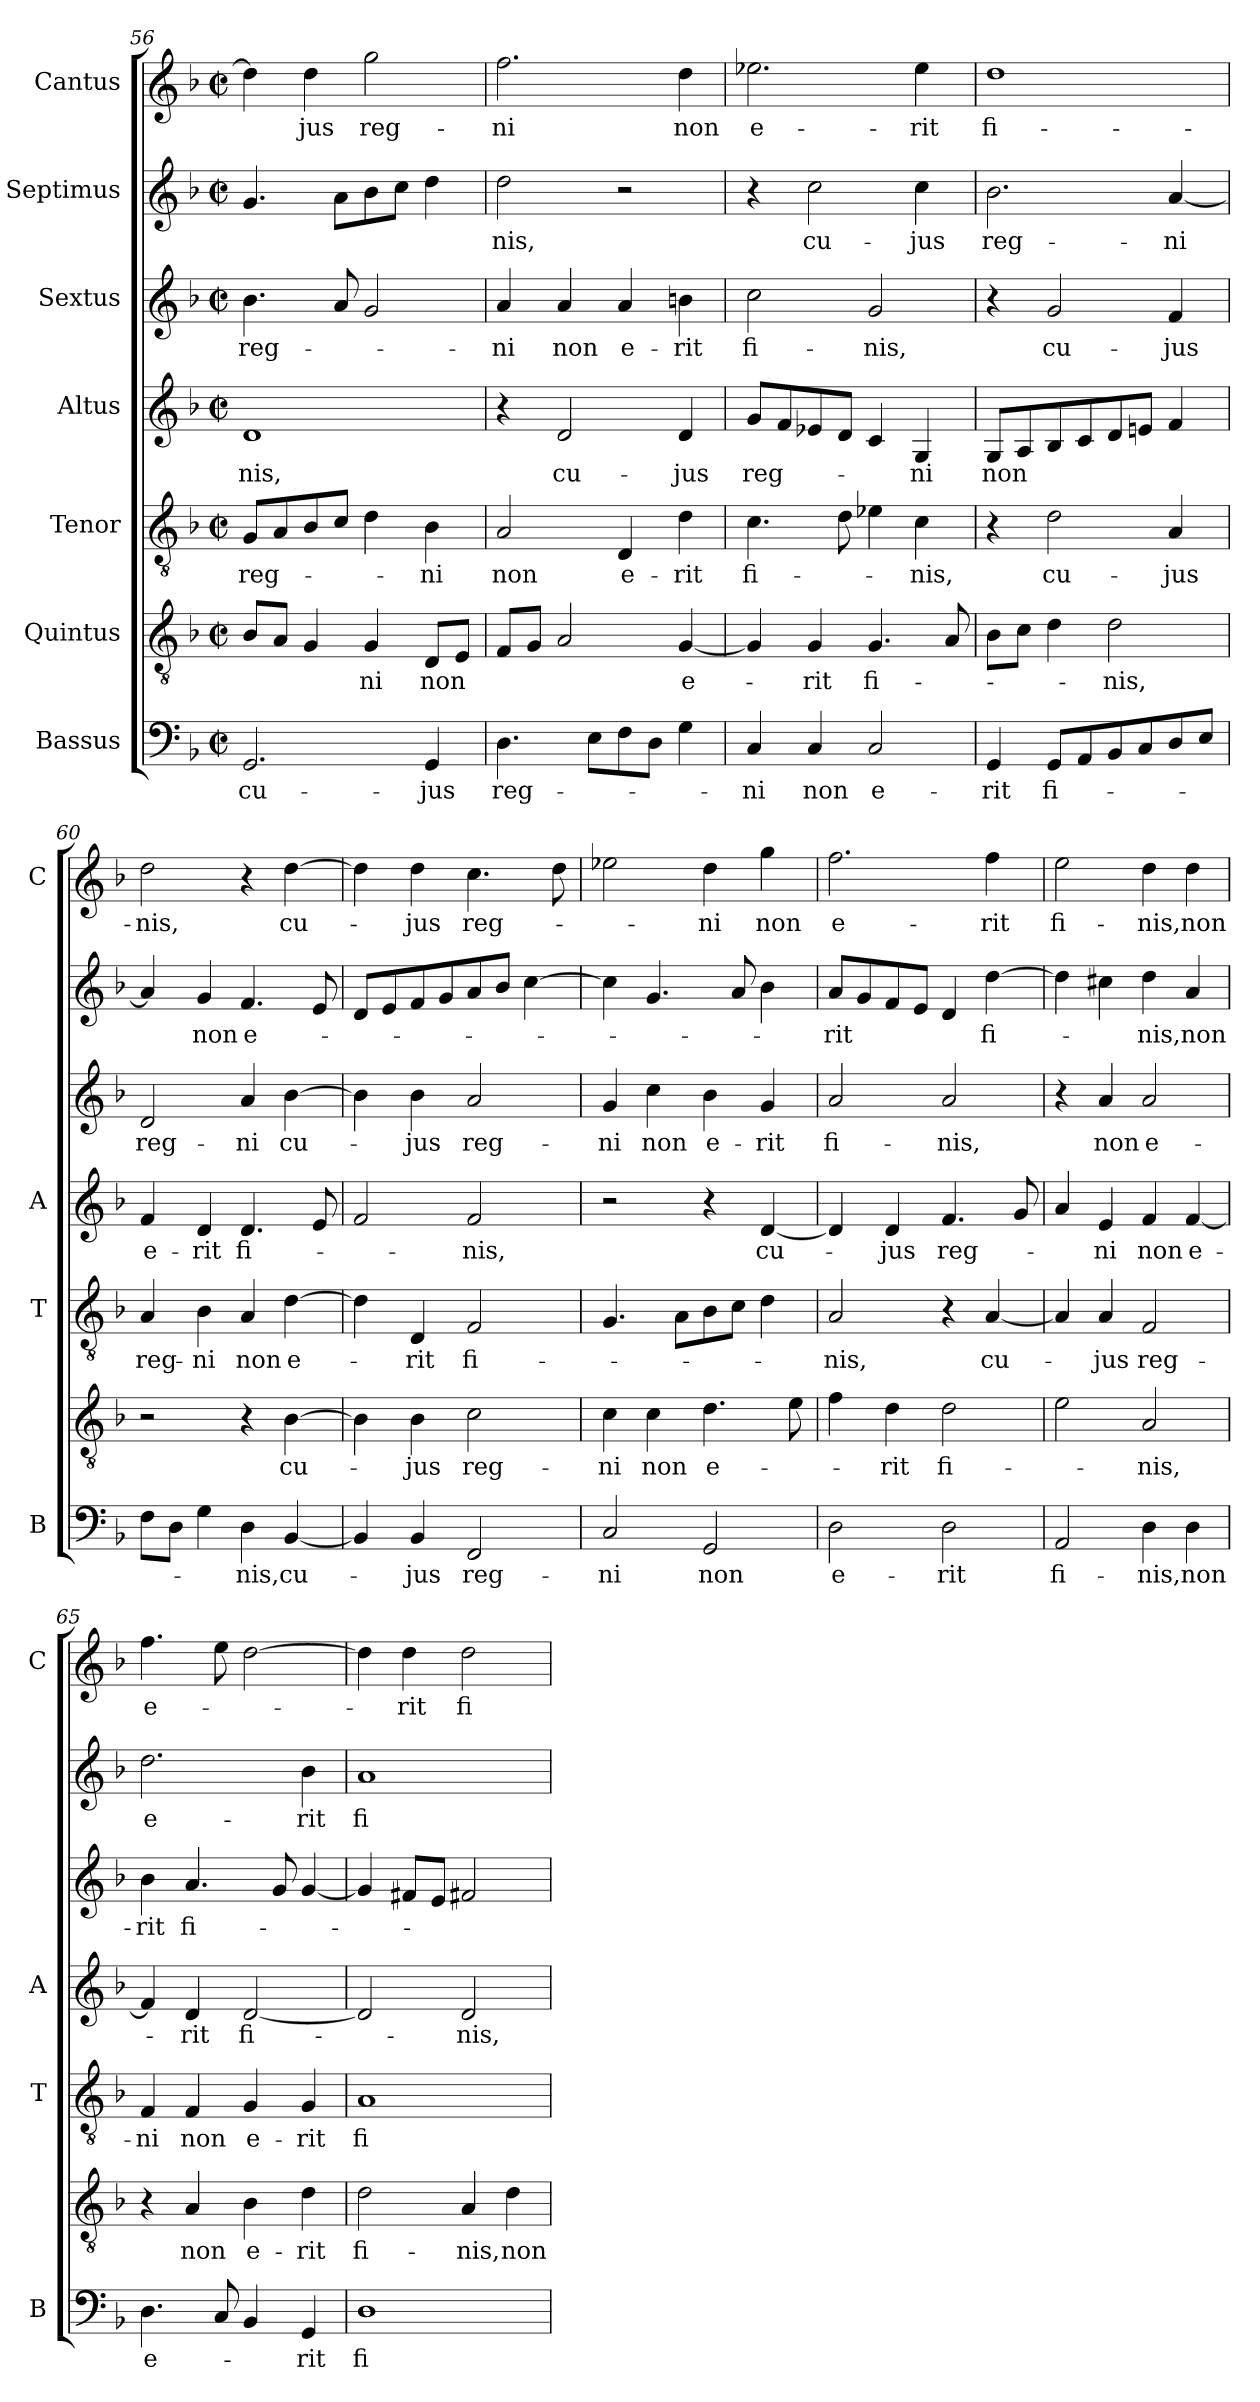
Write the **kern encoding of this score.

**kern	**text	**kern	**text	**kern	**text	**kern	**text	**kern	**text	**kern	**text	**kern	**text
*part7	*part7	*part6	*part6	*part5	*part5	*part4	*part4	*part3	*part3	*part2	*part2	*part1	*part1
*staff7	*staff7	*staff6	*staff6	*staff5	*staff5	*staff4	*staff4	*staff3	*staff3	*staff2	*staff2	*staff1	*staff1
*I"Bassus	*	*I"Quintus	*	*I"Tenor	*	*I"Altus	*	*I"Sextus	*	*I"Septimus	*	*I"Cantus	*
*I'B	*	*	*	*I'T	*	*I'A	*	*	*	*	*	*I'C	*
*clefF4	*	*clefGv2	*	*clefGv2	*	*clefG2	*	*clefG2	*	*clefG2	*	*clefG2	*
*k[b-]	*	*k[b-]	*	*k[b-]	*	*k[b-]	*	*k[b-]	*	*k[b-]	*	*k[b-]	*
*F:	*	*F:	*	*F:	*	*F:	*	*F:	*	*F:	*	*F:	*
*M2/2	*	*M2/2	*	*M2/2	*	*M2/2	*	*M2/2	*	*M2/2	*	*M2/2	*
*met(c|)	*	*met(c|)	*	*met(c|)	*	*met(c|)	*	*met(c|)	*	*met(c|)	*	*met(c|)	*
=56	=56	=56	=56	=56	=56	=56	=56	=56	=56	=56	=56	=56	=56
!	!LO:LY:b	!	!	!	!LO:LY:b	!	!LO:LY:b	!	!LO:LY:b	!	!	!	!
2.GG/	cu-	8B-/L	.	8G/L	reg-	1d	-nis,	4.b-\	reg-	4.g/	.	4dd\]	.
.	.	8A/J	.	8A/	.	.	.	.	.	.	.	.	.
!	!	!	!	!	!	!	!	!	!	!	!	!	!LO:LY:b
.	.	4G/	.	8B-/	.	.	.	.	.	.	.	4dd\	-jus
.	.	.	.	8c/J	.	.	.	8a/	.	8a\L	.	.	.
!	!	!	!LO:LY:b	!	!	!	!	!	!	!	!	!	!LO:LY:b
.	.	4G/	-ni	4d\	.	.	.	2g/	.	8b-\	.	2gg\	reg-
.	.	.	.	.	.	.	.	.	.	8cc\J	.	.	.
!	!LO:LY:b	!	!LO:LY:b	!	!LO:LY:b	!	!	!	!	!	!	!	!
4GG/	-jus	8D/L	non	4B-\	-ni	.	.	.	.	4dd\	.	.	.
.	.	8E/J	.	.	.	.	.	.	.	.	.	.	.
=57	=57	=57	=57	=57	=57	=57	=57	=57	=57	=57	=57	=57	=57
!	!LO:LY:b	!	!	!	!LO:LY:b	!	!	!	!LO:LY:b	!	!LO:LY:b	!	!LO:LY:b
4.D\	reg-	8F/L	.	2A/	non	4r	.	4a/	-ni	2dd\	nis,	2.ff\	-ni
.	.	8G/J	.	.	.	.	.	.	.	.	.	.	.
!	!	!	!	!	!	!	!LO:LY:b	!	!LO:LY:b	!	!	!	!
.	.	2A/	.	.	.	2d/	cu-	4a/	non	.	.	.	.
8E\L	.	.	.	.	.	.	.	.	.	.	.	.	.
!	!	!	!	!	!LO:LY:b	!	!	!	!LO:LY:b	!	!	!	!
8F\	.	.	.	4D/	e-	.	.	4a/	e-	2r	.	.	.
8D\J	.	.	.	.	.	.	.	.	.	.	.	.	.
!	!	!	!LO:LY:b	!	!LO:LY:b	!	!LO:LY:b	!	!LO:LY:b	!	!	!	!LO:LY:b
4G\	.	[4G/	e-	4d\	-rit	4d/	-jus	4bn\	-rit	.	.	4dd\	non
=58	=58	=58	=58	=58	=58	=58	=58	=58	=58	=58	=58	=58	=58
!	!LO:LY:b	!	!	!	!LO:LY:b	!	!LO:LY:b	!	!LO:LY:b	!	!	!	!LO:LY:b
4C/	-ni	4G/]	.	4.c\	fi-	8g/L	reg-	2cc\	fi-	4r	.	2.ee-X\	e-
.	.	.	.	.	.	8f/	.	.	.	.	.	.	.
!	!LO:LY:b	!	!LO:LY:b	!	!	!	!	!	!	!	!LO:LY:b	!	!
4C/	non	4G/	-rit	.	.	8e-X/	.	.	.	2cc\	cu-	.	.
.	.	.	.	8d\	.	8d/J	.	.	.	.	.	.	.
!	!LO:LY:b	!	!LO:LY:b	!	!	!	!	!	!LO:LY:b	!	!	!	!
2C/	e-	4.G/	fi-	4e-X\	.	4c/	.	2g/	-nis,	.	.	.	.
!	!	!	!	!	!LO:LY:b	!	!LO:LY:b	!	!	!	!LO:LY:b	!	!LO:LY:b
.	.	.	.	4c\	-nis,	4G/	-ni	.	.	4cc\	-jus	4ee-\	-rit
.	.	8A/	.	.	.	.	.	.	.	.	.	.	.
!!LO:PB:g=z
=59	=59	=59	=59	=59	=59	=59	=59	=59	=59	=59	=59	=59	=59
!	!LO:LY:b	!	!	!	!	!	!LO:LY:b	!	!	!	!LO:LY:b	!	!LO:LY:b
4GG/	-rit	8B-\L	.	4r	.	8G/L	non	4r	.	2.b-\	reg-	1dd	fi-
.	.	8c\J	.	.	.	8A/	.	.	.	.	.	.	.
!	!LO:LY:b	!	!	!	!LO:LY:b	!	!	!	!LO:LY:b	!	!	!	!
8GG/L	fi-	4d\	.	2d\	cu-	8B-/	.	2g/	cu-	.	.	.	.
8AA/	.	.	.	.	.	8c/	.	.	.	.	.	.	.
!	!	!	!LO:LY:b	!	!	!	!	!	!	!	!	!	!
8BB-/	.	2d\	-nis,	.	.	8d/	.	.	.	.	.	.	.
8C/	.	.	.	.	.	8en/J	.	.	.	.	.	.	.
!	!	!	!	!	!LO:LY:b	!	!	!	!LO:LY:b	!	!LO:LY:b	!	!
8D/	.	.	.	4A/	-jus	4f/	.	4f/	-jus	[4a/	-ni	.	.
8E/J	.	.	.	.	.	.	.	.	.	.	.	.	.
=60	=60	=60	=60	=60	=60	=60	=60	=60	=60	=60	=60	=60	=60
!	!	!	!	!	!LO:LY:b	!	!LO:LY:b	!	!LO:LY:b	!	!	!	!LO:LY:b
8F\L	.	2r	.	4A/	reg-	4f/	e-	2d/	reg-	4a/]	.	2dd\	-nis,
8D\J	.	.	.	.	.	.	.	.	.	.	.	.	.
!	!	!	!	!	!LO:LY:b	!	!LO:LY:b	!	!	!	!LO:LY:b	!	!
4G\	.	.	.	4B-\	-ni	4d/	-rit	.	.	4g/	non	.	.
!	!LO:LY:b	!	!	!	!LO:LY:b	!	!LO:LY:b	!	!LO:LY:b	!	!LO:LY:b	!	!
4D\	-nis,	4r	.	4A/	non	4.d/	fi-	4a/	-ni	4.f/	e-	4r	.
!	!LO:LY:b	!	!LO:LY:b	!	!LO:LY:b	!	!	!	!LO:LY:b	!	!	!	!LO:LY:b
[4BB-/	cu-	[4B-\	cu-	[4d\	e-	.	.	[4b-\	cu-	.	.	[4dd\	cu-
.	.	.	.	.	.	8e/	.	.	.	8e/	.	.	.
=61	=61	=61	=61	=61	=61	=61	=61	=61	=61	=61	=61	=61	=61
4BB-/]	.	4B-\]	.	4d\]	.	2f/	.	4b-\]	.	8d/L	.	4dd\]	.
.	.	.	.	.	.	.	.	.	.	8e/	.	.	.
!	!LO:LY:b	!	!LO:LY:b	!	!LO:LY:b	!	!	!	!LO:LY:b	!	!	!	!LO:LY:b
4BB-/	-jus	4B-\	-jus	4D/	-rit	.	.	4b-\	-jus	8f/	.	4dd\	-jus
.	.	.	.	.	.	.	.	.	.	8g/	.	.	.
!	!LO:LY:b	!	!LO:LY:b	!	!LO:LY:b	!	!LO:LY:b	!	!LO:LY:b	!	!	!	!LO:LY:b
2FF/	reg-	2c\	reg-	2F/	fi-	2f/	-nis,	2a/	reg-	8a/	.	4.cc\	reg-
.	.	.	.	.	.	.	.	.	.	8b-/J	.	.	.
.	.	.	.	.	.	.	.	.	.	[4cc\	.	.	.
.	.	.	.	.	.	.	.	.	.	.	.	8dd\	.
=62	=62	=62	=62	=62	=62	=62	=62	=62	=62	=62	=62	=62	=62
!	!LO:LY:b	!	!LO:LY:b	!	!	!	!	!	!LO:LY:b	!	!	!	!
2C/	-ni	4c\	-ni	4.G/	.	2r	.	4g/	-ni	4cc\]	.	2ee-X\	.
!	!	!	!LO:LY:b	!	!	!	!	!	!LO:LY:b	!	!	!	!
.	.	4c\	non	.	.	.	.	4cc\	non	4.g/	.	.	.
.	.	.	.	8A\L	.	.	.	.	.	.	.	.	.
!	!LO:LY:b	!	!LO:LY:b	!	!	!	!	!	!LO:LY:b	!	!	!	!LO:LY:b
2GG/	non	4.d\	e-	8B-\	.	4r	.	4b-\	e-	.	.	4dd\	-ni
.	.	.	.	8c\J	.	.	.	.	.	8a/	.	.	.
!	!	!	!	!	!	!	!LO:LY:b	!	!LO:LY:b	!	!	!	!LO:LY:b
.	.	.	.	4d\	.	[4d/	cu-	4g/	-rit	4b-\	.	4gg\	non
.	.	8e\	.	.	.	.	.	.	.	.	.	.	.
=63	=63	=63	=63	=63	=63	=63	=63	=63	=63	=63	=63	=63	=63
!	!LO:LY:b	!	!	!	!LO:LY:b	!	!	!	!LO:LY:b	!	!LO:LY:b	!	!LO:LY:b
2D\	e-	4f\	.	2A/	-nis,	4d/]	.	2a/	fi-	8a/L	-rit	2.ff\	e-
.	.	.	.	.	.	.	.	.	.	8g/	.	.	.
!	!	!	!LO:LY:b	!	!	!	!LO:LY:b	!	!	!	!	!	!
.	.	4d\	-rit	.	.	4d/	-jus	.	.	8f/	.	.	.
.	.	.	.	.	.	.	.	.	.	8e/J	.	.	.
!	!LO:LY:b	!	!LO:LY:b	!	!	!	!LO:LY:b	!	!LO:LY:b	!	!	!	!
2D\	-rit	2d\	fi-	4r	.	4.f/	reg-	2a/	-nis,	4d/	.	.	.
!	!	!	!	!	!LO:LY:b	!	!	!	!	!	!LO:LY:b	!	!LO:LY:b
.	.	.	.	[4A/	cu-	.	.	.	.	[4dd\	fi-	4ff\	-rit
.	.	.	.	.	.	8g/	.	.	.	.	.	.	.
!!LO:LB:g=z
=64	=64	=64	=64	=64	=64	=64	=64	=64	=64	=64	=64	=64	=64
!	!LO:LY:b	!	!	!	!	!	!	!	!	!	!	!	!LO:LY:b
2AA/	fi-	2e\	.	4A/]	.	4a/	.	4r	.	4dd\]	.	2ee\	fi-
!	!	!	!	!	!LO:LY:b	!	!LO:LY:b	!	!LO:LY:b	!	!	!	!
.	.	.	.	4A/	-jus	4e/	-ni	4a/	non	4cc#X\	.	.	.
!	!LO:LY:b	!	!LO:LY:b	!	!LO:LY:b	!	!LO:LY:b	!	!LO:LY:b	!	!LO:LY:b	!	!LO:LY:b
4D\	-nis,	2A/	-nis,	2F/	reg-	4f/	non	2a/	e-	4dd\	-nis,	4dd\	-nis,
!	!LO:LY:b	!	!	!	!	!	!LO:LY:b	!	!	!	!LO:LY:b	!	!LO:LY:b
4D\	non	.	.	.	.	[4f/	e-	.	.	4a/	non	4dd\	non
=65	=65	=65	=65	=65	=65	=65	=65	=65	=65	=65	=65	=65	=65
!	!LO:LY:b	!	!	!	!LO:LY:b	!	!	!	!LO:LY:b	!	!LO:LY:b	!	!LO:LY:b
4.D\	e-	4r	.	4F/	-ni	4f/]	.	4b-\	-rit	2.dd\	e-	4.ff\	e-
!	!	!	!LO:LY:b	!	!LO:LY:b	!	!LO:LY:b	!	!LO:LY:b	!	!	!	!
.	.	4A/	non	4F/	non	4d/	-rit	4.a/	fi-	.	.	.	.
8C/	.	.	.	.	.	.	.	.	.	.	.	8ee\	.
!	!	!	!LO:LY:b	!	!LO:LY:b	!	!LO:LY:b	!	!	!	!	!	!
4BB-/	.	4B-\	e-	4G/	e-	[2d/	fi-	.	.	.	.	[2dd\	.
.	.	.	.	.	.	.	.	8g/	.	.	.	.	.
!	!LO:LY:b	!	!LO:LY:b	!	!LO:LY:b	!	!	!	!	!	!LO:LY:b	!	!
4GG/	-rit	4d\	-rit	4G/	-rit	.	.	[4g/	.	4b-\	-rit	.	.
=66	=66	=66	=66	=66	=66	=66	=66	=66	=66	=66	=66	=66	=66
!	!LO:LY:b	!	!LO:LY:b	!	!LO:LY:b	!	!	!	!	!	!LO:LY:b	!	!
1D	fi-	2d\	fi-	1A	fi-	2d/]	.	4g/]	.	1a	fi-	4dd\]	.
!	!	!	!	!	!	!	!	!	!	!	!	!	!LO:LY:b
.	.	.	.	.	.	.	.	8f#X/L	.	.	.	4dd\	-rit
.	.	.	.	.	.	.	.	8e/J	.	.	.	.	.
!	!	!	!LO:LY:b	!	!	!	!LO:LY:b	!	!	!	!	!	!LO:LY:b
.	.	4A/	-nis,	.	.	2d/	-nis,	2f#X/	.	.	.	2dd\	fi-
!	!	!	!LO:LY:b	!	!	!	!	!	!	!	!	!	!
.	.	4d\	non	.	.	.	.	.	.	.	.	.	.
=	=	=	=	=	=	=	=	=	=	=	=	=	=
*-	*-	*-	*-	*-	*-	*-	*-	*-	*-	*-	*-	*-	*-
